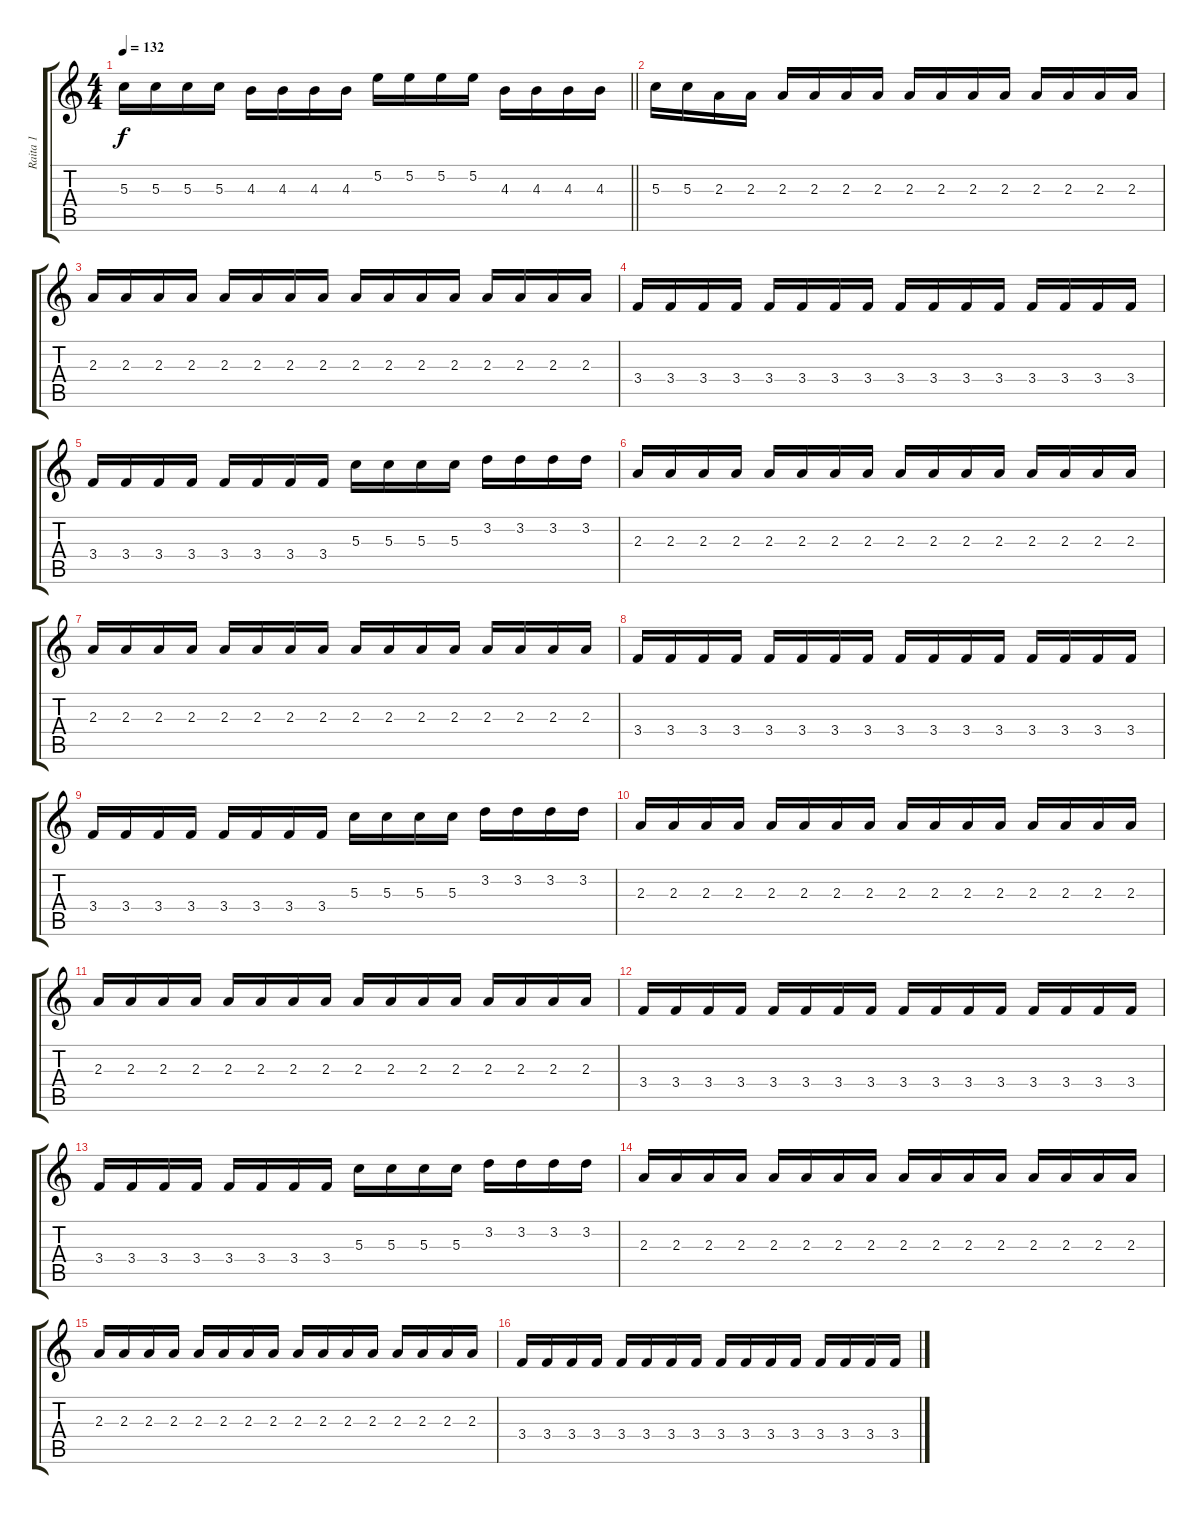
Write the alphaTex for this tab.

\track ("Raita 1" "Raita 1") {instrument overdrivenguitar}
\staff {score tabs}
\tuning (E4 B3 G3 D3 A2 E2) {hide}
\ts (4 4)
\tempo 132
\clef g2
\barLineRight lightlight
\ks c
5.3.16{dy f} 5.3.16 5.3.16 5.3.16 4.3.16 4.3.16 4.3.16 4.3.16 5.2.16 5.2.16 5.2.16 5.2.16 4.3.16 4.3.16 4.3.16 4.3.16 |
\section ("" "")
5.3.16 5.3.16 2.3.16 2.3.16 2.3.16 2.3.16 2.3.16 2.3.16 2.3.16 2.3.16 2.3.16 2.3.16 2.3.16 2.3.16 2.3.16 2.3.16 |
2.3.16 2.3.16 2.3.16 2.3.16 2.3.16 2.3.16 2.3.16 2.3.16 2.3.16 2.3.16 2.3.16 2.3.16 2.3.16 2.3.16 2.3.16 2.3.16 |
3.4.16 3.4.16 3.4.16 3.4.16 3.4.16 3.4.16 3.4.16 3.4.16 3.4.16 3.4.16 3.4.16 3.4.16 3.4.16 3.4.16 3.4.16 3.4.16 |
3.4.16 3.4.16 3.4.16 3.4.16 3.4.16 3.4.16 3.4.16 3.4.16 5.3.16 5.3.16 5.3.16 5.3.16 3.2.16 3.2.16 3.2.16 3.2.16 |
2.3.16 2.3.16 2.3.16 2.3.16 2.3.16 2.3.16 2.3.16 2.3.16 2.3.16 2.3.16 2.3.16 2.3.16 2.3.16 2.3.16 2.3.16 2.3.16 |
2.3.16 2.3.16 2.3.16 2.3.16 2.3.16 2.3.16 2.3.16 2.3.16 2.3.16 2.3.16 2.3.16 2.3.16 2.3.16 2.3.16 2.3.16 2.3.16 |
3.4.16 3.4.16 3.4.16 3.4.16 3.4.16 3.4.16 3.4.16 3.4.16 3.4.16 3.4.16 3.4.16 3.4.16 3.4.16 3.4.16 3.4.16 3.4.16 |
3.4.16 3.4.16 3.4.16 3.4.16 3.4.16 3.4.16 3.4.16 3.4.16 5.3.16 5.3.16 5.3.16 5.3.16 3.2.16 3.2.16 3.2.16 3.2.16 |
2.3.16 2.3.16 2.3.16 2.3.16 2.3.16 2.3.16 2.3.16 2.3.16 2.3.16 2.3.16 2.3.16 2.3.16 2.3.16 2.3.16 2.3.16 2.3.16 |
2.3.16 2.3.16 2.3.16 2.3.16 2.3.16 2.3.16 2.3.16 2.3.16 2.3.16 2.3.16 2.3.16 2.3.16 2.3.16 2.3.16 2.3.16 2.3.16 |
3.4.16 3.4.16 3.4.16 3.4.16 3.4.16 3.4.16 3.4.16 3.4.16 3.4.16 3.4.16 3.4.16 3.4.16 3.4.16 3.4.16 3.4.16 3.4.16 |
3.4.16 3.4.16 3.4.16 3.4.16 3.4.16 3.4.16 3.4.16 3.4.16 5.3.16 5.3.16 5.3.16 5.3.16 3.2.16 3.2.16 3.2.16 3.2.16 |
2.3.16 2.3.16 2.3.16 2.3.16 2.3.16 2.3.16 2.3.16 2.3.16 2.3.16 2.3.16 2.3.16 2.3.16 2.3.16 2.3.16 2.3.16 2.3.16 |
2.3.16 2.3.16 2.3.16 2.3.16 2.3.16 2.3.16 2.3.16 2.3.16 2.3.16 2.3.16 2.3.16 2.3.16 2.3.16 2.3.16 2.3.16 2.3.16 |
3.4.16 3.4.16 3.4.16 3.4.16 3.4.16 3.4.16 3.4.16 3.4.16 3.4.16 3.4.16 3.4.16 3.4.16 3.4.16 3.4.16 3.4.16 3.4.16
